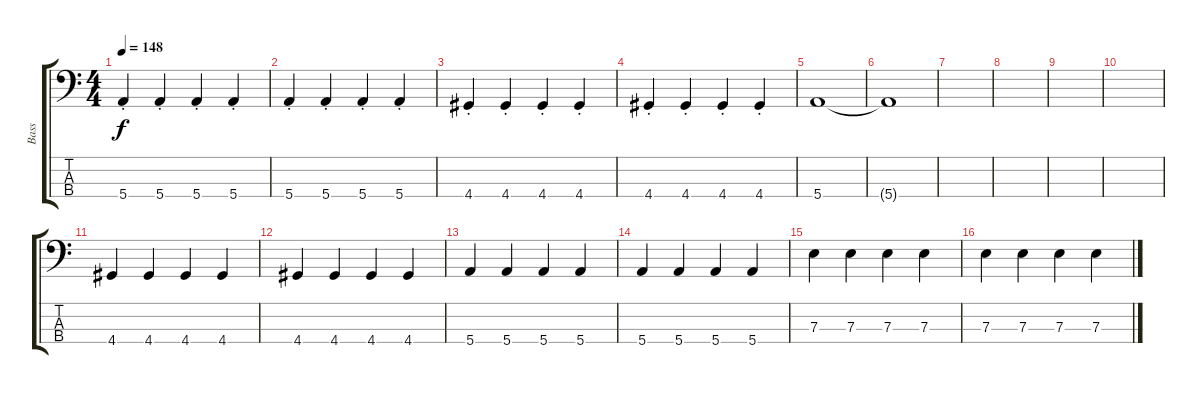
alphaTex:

\track ("Bass" "Bass") {instrument electricbassfinger}
\staff {score tabs}
\tuning (G2 D2 A1 E1) {hide}
\ts (4 4)
\tempo 148
\clef f4
\ks c
5.4{st}.4{dy f} 5.4{st}.4 5.4{st}.4 5.4{st}.4 |
5.4{st}.4 5.4{st}.4 5.4{st}.4 5.4{st}.4 |
4.4{st}.4 4.4{st}.4 4.4{st}.4 4.4{st}.4 |
4.4{st}.4 4.4{st}.4 4.4{st}.4 4.4{st}.4 |
5.4.1 |
5.4{t}.1 |
|
|
|
|
4.4.4 4.4.4 4.4.4 4.4.4 |
4.4.4 4.4.4 4.4.4 4.4.4 |
5.4.4 5.4.4 5.4.4 5.4.4 |
5.4.4 5.4.4 5.4.4 5.4.4 |
7.3.4 7.3.4 7.3.4 7.3.4 |
7.3.4 7.3.4 7.3.4 7.3.4
